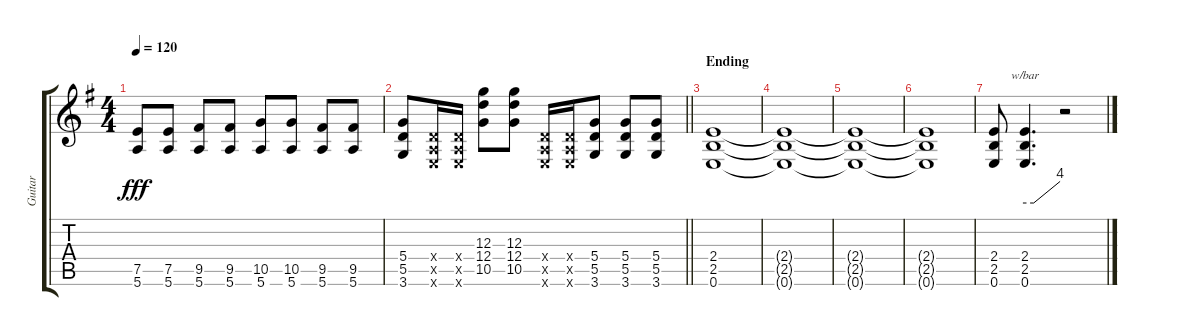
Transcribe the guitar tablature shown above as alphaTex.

\track ("Guitar" "Guitar") {instrument electricguitarclean}
\staff {score tabs}
\tuning (E4 B3 G3 D3 A2 E2) {hide}
\ts (4 4)
\tempo 120
\clef g2
\ks eminor
(7.5 5.6).8{dy fff} (7.5 5.6).8 (9.5 5.6).8 (9.5 5.6).8 (10.5 5.6).8 (10.5 5.6).8 (9.5 5.6).8 (9.5 5.6).8 |
\barLineRight lightlight
(5.4 5.5 3.6).8 (0.4{x} 0.5{x} 0.6{x}).16 (0.4{x} 0.5{x} 0.6{x}).16 (12.3 12.4 10.5).8 (12.3 12.4 10.5).8 (0.4{x} 0.5{x} 0.6{x}).16 (0.4{x} 0.5{x} 0.6{x}).16 (5.4 5.5 3.6).8 (5.4 5.5 3.6).8 (5.4 5.5 3.6).8 |
\section ("" "Ending")
(2.4 2.5 0.6).1 |
(2.4{t} 2.5{t} 0.6{t}).1 |
(2.4{t} 2.5{t} 0.6{t}).1 |
(2.4{t} 2.5{t} 0.6{t}).1 |
(2.4 2.5 0.6).8 (2.4 2.5 0.6).4{d tbe (custom default 0 0 15 0 60 16)} r.2
